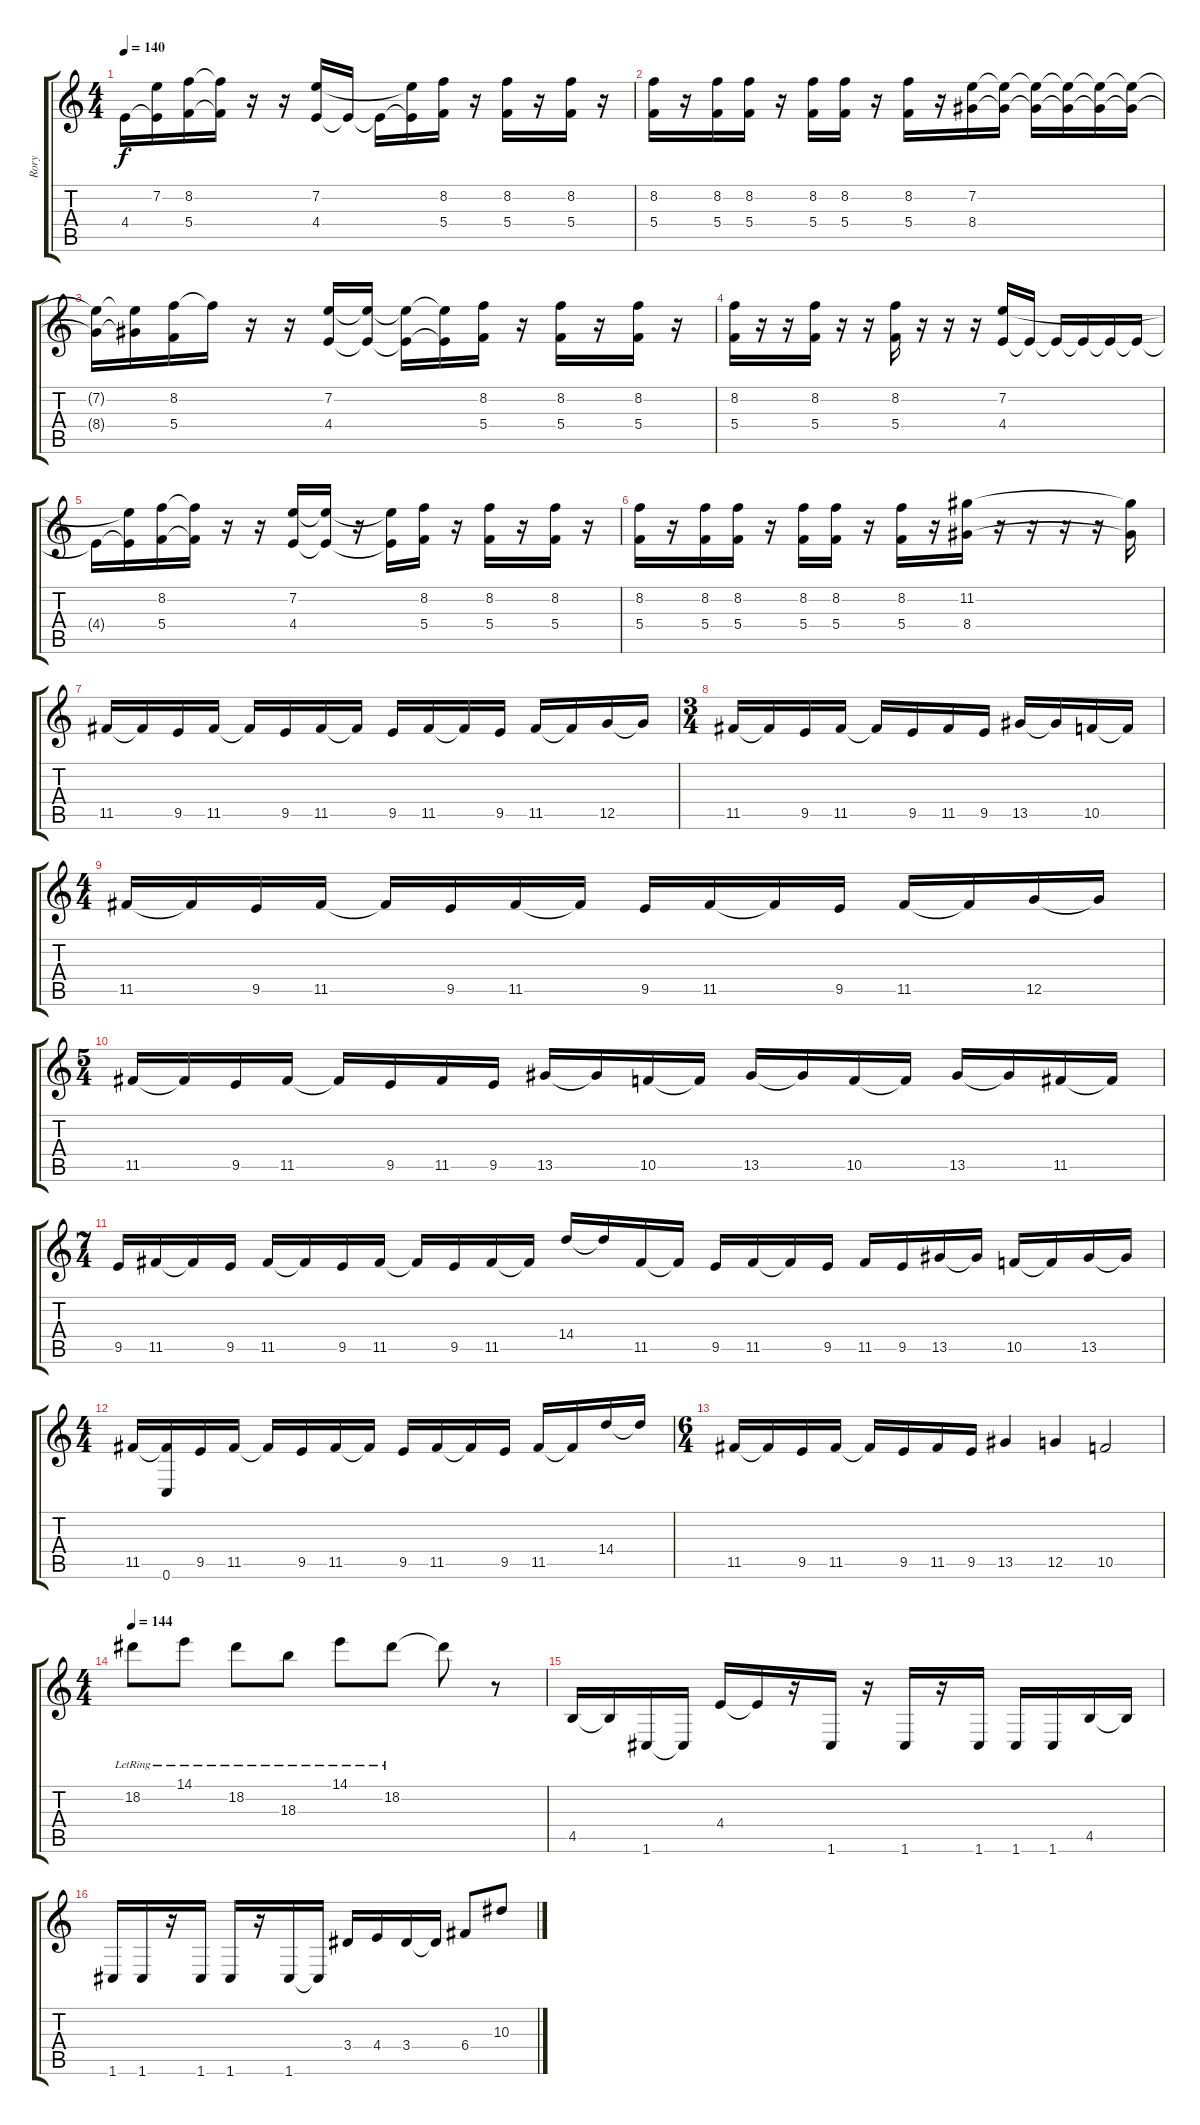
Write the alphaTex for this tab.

\track ("Rory" "Rory") {instrument overdrivenguitar}
\staff {score tabs}
\tuning (D4 A3 F3 C3 G2 C2) {hide}
\ts (4 4)
\tempo 140
\clef g2
\ks c
4.4{t}.16{dy f} (7.2{t} 4.4{t}).16 (8.2 5.4).16 (8.2{t} 5.4{t}).16 r.16 r.16 (7.2 4.4).16 4.4{t}.16 4.4{t}.16 (7.2{t} 4.4{t}).16 (8.2 5.4).16 r.16 (8.2 5.4).16 r.16 (8.2 5.4).16 r.16 |
(8.2 5.4).16 r.16 (8.2 5.4).16 (8.2 5.4).16 r.16 (8.2 5.4).16 (8.2 5.4).16 r.16 (8.2 5.4).16 r.16 (7.2 8.4).16 (7.2{t} 8.4{t}).16 (7.2{t} 8.4{t}).16 (7.2{t} 8.4{t}).16 (7.2{t} 8.4{t}).16 (7.2{t} 8.4{t}).16 |
(7.2{t} 8.4{t}).16 (7.2{t} 8.4{t}).16 (8.2 5.4).16 8.2{t}.16 r.16 r.16 (7.2 4.4).16 (7.2{t} 4.4{t}).16 (7.2{t} 4.4{t}).16 (7.2{t} 4.4{t}).16 (8.2 5.4).16 r.16 (8.2 5.4).16 r.16 (8.2 5.4).16 r.16 |
(8.2 5.4).16 r.16 r.16 (8.2 5.4).16 r.16 r.16 (8.2 5.4).16 r.16 r.16 r.16 (7.2 4.4).16 4.4{t}.16 4.4{t}.16 4.4{t}.16 4.4{t}.16 4.4{t}.16 |
4.4{t}.16 (7.2{t} 4.4{t}).16 (8.2 5.4).16 (8.2{t} 5.4{t}).16 r.16 r.16 (7.2 4.4).16 (7.2{t} 4.4{t}).16 r.16 (7.2{t} 4.4{t}).16 (8.2 5.4).16 r.16 (8.2 5.4).16 r.16 (8.2 5.4).16 r.16 |
(8.2 5.4).16 r.16 (8.2 5.4).16 (8.2 5.4).16 r.16 (8.2 5.4).16 (8.2 5.4).16 r.16 (8.2 5.4).16 r.16 (11.2 8.4).16 r.16 r.16 r.16 r.16 (11.2{t} 8.4{t}).16 |
11.5.16 11.5{t}.16 9.5.16 11.5.16 11.5{t}.16 9.5.16 11.5.16 11.5{t}.16 9.5.16 11.5.16 11.5{t}.16 9.5.16 11.5.16 11.5{t}.16 12.5.16 12.5{t}.16 |
\ts (3 4)
11.5.16 11.5{t}.16 9.5.16 11.5.16 11.5{t}.16 9.5.16 11.5.16 9.5.16 13.5.16 13.5{t}.16 10.5.16 10.5{t}.16 |
\ts (4 4)
11.5.16 11.5{t}.16 9.5.16 11.5.16 11.5{t}.16 9.5.16 11.5.16 11.5{t}.16 9.5.16 11.5.16 11.5{t}.16 9.5.16 11.5.16 11.5{t}.16 12.5.16 12.5{t}.16 |
\ts (5 4)
11.5.16 11.5{t}.16 9.5.16 11.5.16 11.5{t}.16 9.5.16 11.5.16 9.5.16 13.5.16 13.5{t}.16 10.5.16 10.5{t}.16 13.5.16 13.5{t}.16 10.5.16 10.5{t}.16 13.5.16 13.5{t}.16 11.5.16 11.5{t}.16 |
\ts (7 4)
9.5.16 11.5.16 11.5{t}.16 9.5.16 11.5.16 11.5{t}.16 9.5.16 11.5.16 11.5{t}.16 9.5.16 11.5.16 11.5{t}.16 14.4.16 14.4{t}.16 11.5.16 11.5{t}.16 9.5.16 11.5.16 11.5{t}.16 9.5.16 11.5.16 9.5.16 13.5.16 13.5{t}.16 10.5.16 10.5{t}.16 13.5.16 13.5{t}.16 |
\ts (4 4)
11.5.16 (11.5{t} 0.6).16 9.5.16 11.5.16 11.5{t}.16 9.5.16 11.5.16 11.5{t}.16 9.5.16 11.5.16 11.5{t}.16 9.5.16 11.5.16 11.5{t}.16 14.4.16 14.4{t}.16 |
\ts (6 4)
11.5.16 11.5{t}.16 9.5.16 11.5.16 11.5{t}.16 9.5.16 11.5.16 9.5.16 13.5.4 12.5.4 10.5.2 |
\ts (4 4)
\tempo 144
18.2{lr}.8 14.1{lr}.8 18.2{lr}.8 18.3{lr}.8 14.1{lr}.8 18.2{lr}.8 18.2{t}.8 r.8 |
4.5.16 4.5{t}.16 1.6.16 1.6{t}.16 4.4.16 4.4{t}.16 r.16 1.6.16 r.16 1.6.16 r.16 1.6.16 1.6.16 1.6.16 4.5.16 4.5{t}.16 |
1.6.16 1.6.16 r.16 1.6.16 1.6.16 r.16 1.6.16 1.6{t}.16 3.4.16 4.4.16 3.4.16 3.4{t}.16 6.4.8 10.3.8
